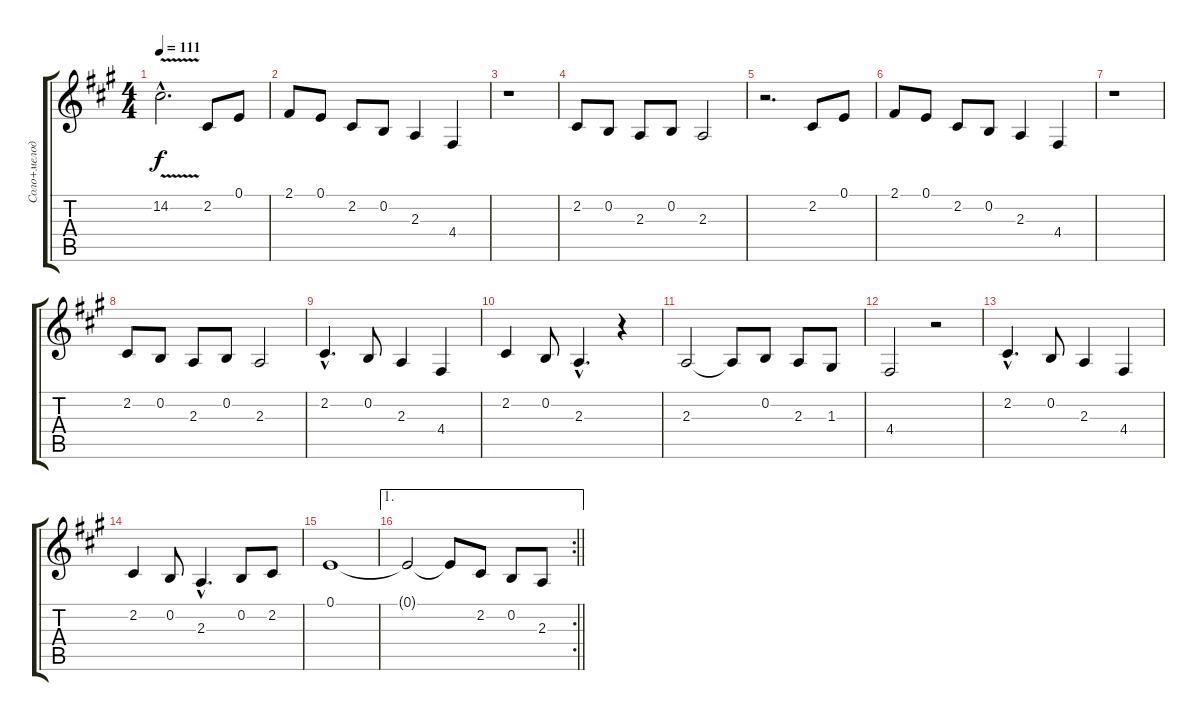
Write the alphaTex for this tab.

\track ("Соло+мелодия" "Соло+мелод") {instrument voiceoohs}
\staff {score tabs}
\tuning (E4 B3 G3 D3 A2 E2) {hide}
\ts (4 4)
\tempo 111
\clef g2
\ks a
14.2{v hac}.2{d dy f volume 6} 2.2.8{volume 10} 0.1.8 |
2.1.8 0.1.8 2.2.8 0.2.8 2.3.4 4.4.4 |
r.1 |
2.2.8 0.2.8 2.3.8 0.2.8 2.3.2 |
r.2{d} 2.2.8 0.1.8 |
2.1.8 0.1.8 2.2.8 0.2.8 2.3.4 4.4.4 |
r.1 |
2.2.8 0.2.8 2.3.8 0.2.8 2.3.2 |
2.2{hac}.4{d} 0.2.8 2.3.4 4.4.4 |
2.2.4 0.2.8 2.3{hac}.4{d} r.4 |
2.3.2 2.3{t}.8 0.2.8 2.3.8 1.3.8 |
4.4.2 r.2 |
2.2{hac}.4{d} 0.2.8 2.3.4 4.4.4 |
2.2.4 0.2.8 2.3{hac}.4{d} 0.2.8 2.2.8 |
0.1.1 |
\ae 1
\rc 2
\barLineRight lightlight
0.1{t}.2 0.1{t}.8 2.2.8 0.2.8 2.3.8
